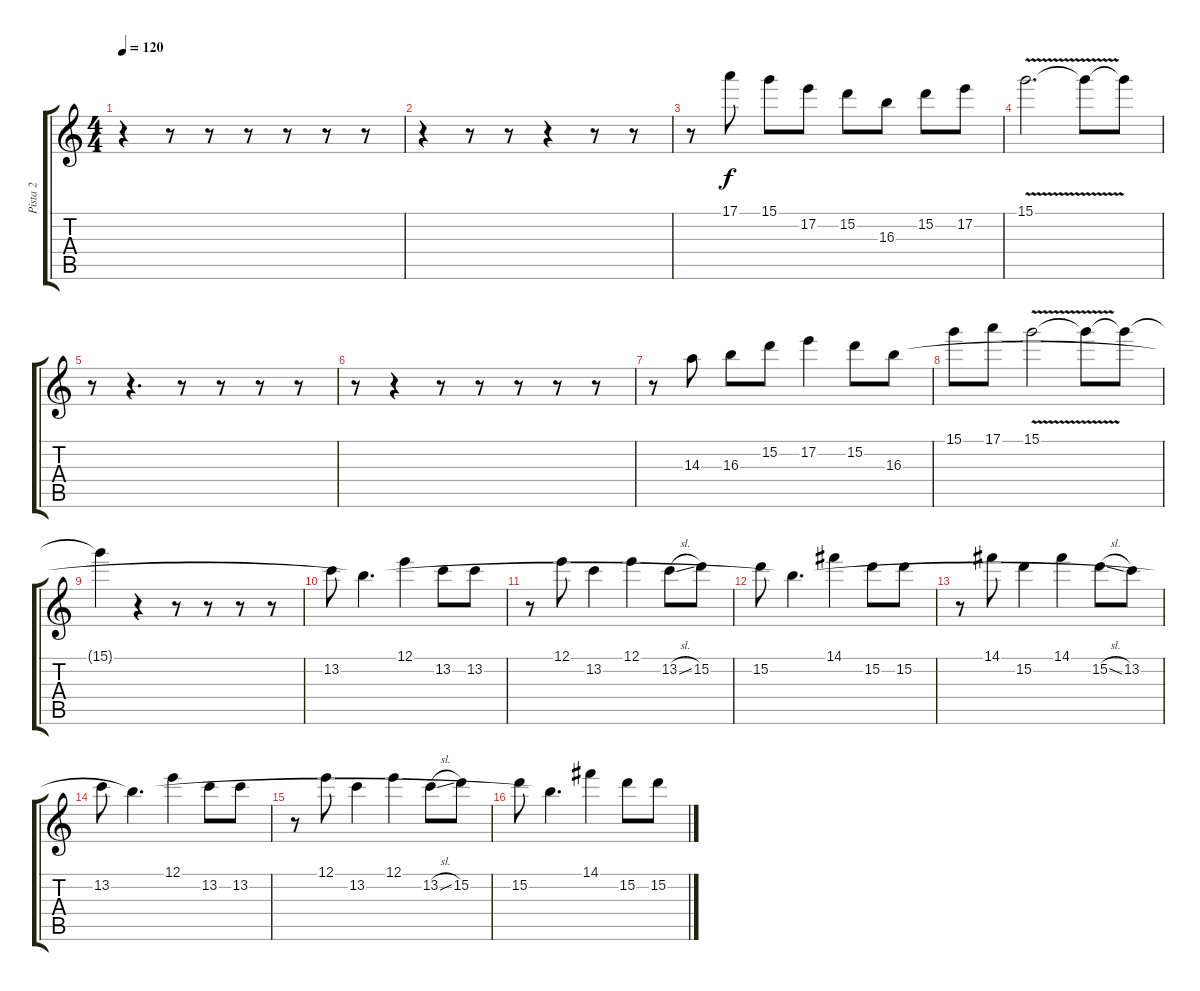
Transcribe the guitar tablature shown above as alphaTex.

\track ("Pista 2" "Pista 2") {instrument overdrivenguitar}
\staff {score tabs}
\tuning (E4 B3 G3 D3 A2 E2) {hide}
\ts (4 4)
\tempo 120
\clef g2
\ks c
r.4{dy f} r.8 r.8 r.8 r.8 r.8 r.8 |
r.4 r.8 r.8 r.4 r.8 r.8 |
r.8 17.1.8 15.1.8 17.2.8 15.2.8 16.3.8 15.2.8 17.2.8 |
15.1{v}.2{d} 15.1{t}.8 15.1{t}.8 |
r.8 r.4{d} r.8 r.8 r.8 r.8 |
r.8 r.4 r.8 r.8 r.8 r.8 r.8 |
r.8 14.3.8 16.3.8 15.2.8 17.2.4 15.2.8 16.3.8 |
15.1.8 17.1.8 15.1{v}.2 15.1{t}.8 15.1{t}.8 |
15.1{t}.4 r.4 r.8 r.8 r.8 r.8 |
13.2.8 16.3{t}.4{d} 12.1.4 13.2.8 13.2.8 |
r.8 12.1.8 13.2.4 12.1.4 13.2{sl}.8 15.2.8 |
15.2.8 16.3{t}.4{d} 14.1.4 15.2.8 15.2.8 |
r.8 14.1.8 15.2.4 14.1.4 15.2{sl}.8 13.2.8 |
13.2.8 16.3{t}.4{d} 12.1.4 13.2.8 13.2.8 |
r.8 12.1.8 13.2.4 12.1.4 13.2{sl}.8 15.2.8 |
15.2.8 16.3{t}.4{d} 14.1.4 15.2.8 15.2.8
